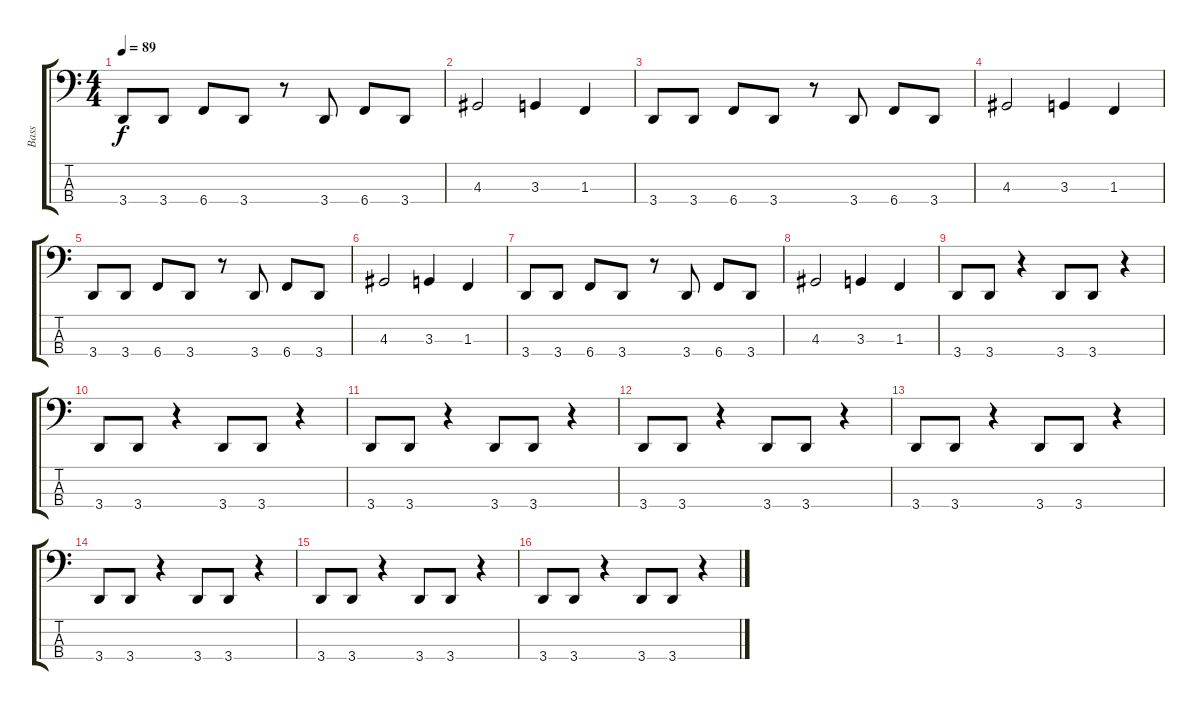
\track ("Bass" "Bass") {instrument electricbasspick}
\staff {score tabs}
\tuning (D2 A1 E1 B0) {hide}
\ts (4 4)
\tempo 89
\clef f4
\ks c
3.4.8{dy f} 3.4.8 6.4.8 3.4.8 r.8 3.4.8 6.4.8 3.4.8 |
4.3.2 3.3.4 1.3.4 |
3.4.8 3.4.8 6.4.8 3.4.8 r.8 3.4.8 6.4.8 3.4.8 |
4.3.2 3.3.4 1.3.4 |
3.4.8 3.4.8 6.4.8 3.4.8 r.8 3.4.8 6.4.8 3.4.8 |
4.3.2 3.3.4 1.3.4 |
3.4.8 3.4.8 6.4.8 3.4.8 r.8 3.4.8 6.4.8 3.4.8 |
4.3.2 3.3.4 1.3.4 |
3.4.8 3.4.8 r.4 3.4.8 3.4.8 r.4 |
3.4.8 3.4.8 r.4 3.4.8 3.4.8 r.4 |
3.4.8 3.4.8 r.4 3.4.8 3.4.8 r.4 |
3.4.8 3.4.8 r.4 3.4.8 3.4.8 r.4 |
3.4.8 3.4.8 r.4 3.4.8 3.4.8 r.4 |
3.4.8 3.4.8 r.4 3.4.8 3.4.8 r.4 |
3.4.8 3.4.8 r.4 3.4.8 3.4.8 r.4 |
3.4.8 3.4.8 r.4 3.4.8 3.4.8 r.4
